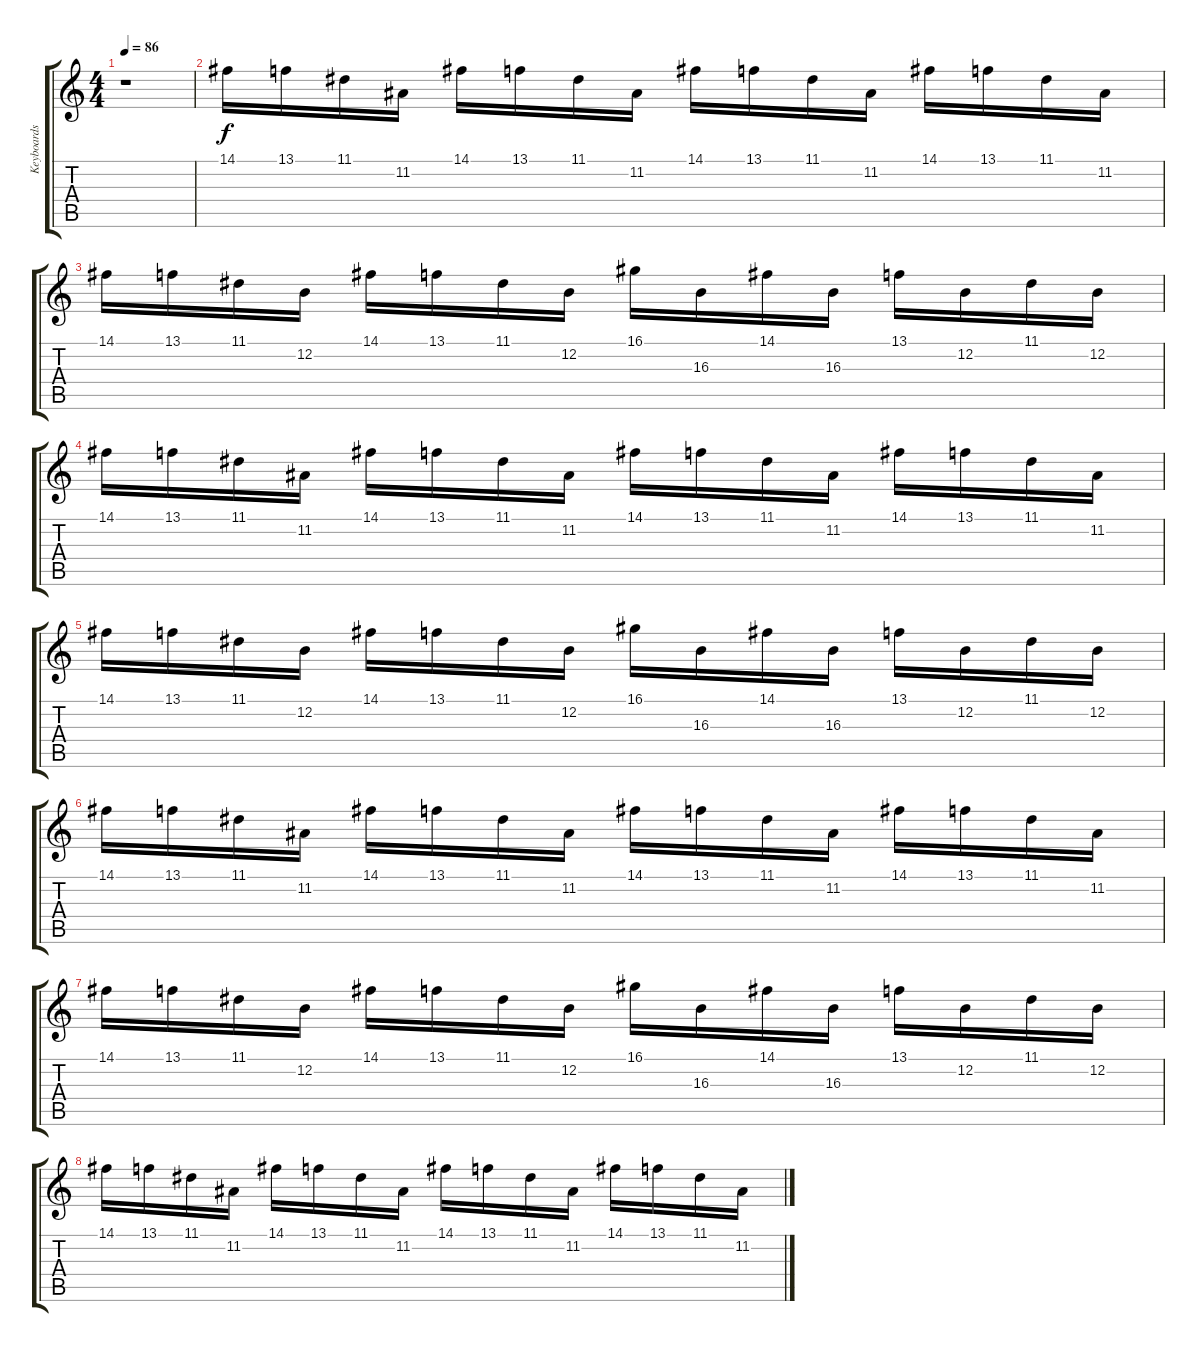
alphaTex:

\track ("Keyboards" "Keyboards") {instrument fx4atmosphere}
\staff {score tabs}
\tuning (E4 B3 G3 D3 A2 E2) {hide}
\ts (4 4)
\tempo 86
\clef g2
\ks c
r.1{dy f} |
14.1.16 13.1.16 11.1.16 11.2.16 14.1.16 13.1.16 11.1.16 11.2.16 14.1.16 13.1.16 11.1.16 11.2.16 14.1.16 13.1.16 11.1.16 11.2.16 |
14.1.16 13.1.16 11.1.16 12.2.16 14.1.16 13.1.16 11.1.16 12.2.16 16.1.16 16.3.16 14.1.16 16.3.16 13.1.16 12.2.16 11.1.16 12.2.16 |
14.1.16 13.1.16 11.1.16 11.2.16 14.1.16 13.1.16 11.1.16 11.2.16 14.1.16 13.1.16 11.1.16 11.2.16 14.1.16 13.1.16 11.1.16 11.2.16 |
14.1.16 13.1.16 11.1.16 12.2.16 14.1.16 13.1.16 11.1.16 12.2.16 16.1.16 16.3.16 14.1.16 16.3.16 13.1.16 12.2.16 11.1.16 12.2.16 |
14.1.16 13.1.16 11.1.16 11.2.16 14.1.16 13.1.16 11.1.16 11.2.16 14.1.16 13.1.16 11.1.16 11.2.16 14.1.16 13.1.16 11.1.16 11.2.16 |
14.1.16 13.1.16 11.1.16 12.2.16 14.1.16 13.1.16 11.1.16 12.2.16 16.1.16 16.3.16 14.1.16 16.3.16 13.1.16 12.2.16 11.1.16 12.2.16 |
14.1.16 13.1.16 11.1.16 11.2.16 14.1.16 13.1.16 11.1.16 11.2.16 14.1.16 13.1.16 11.1.16 11.2.16 14.1.16 13.1.16 11.1.16 11.2.16
